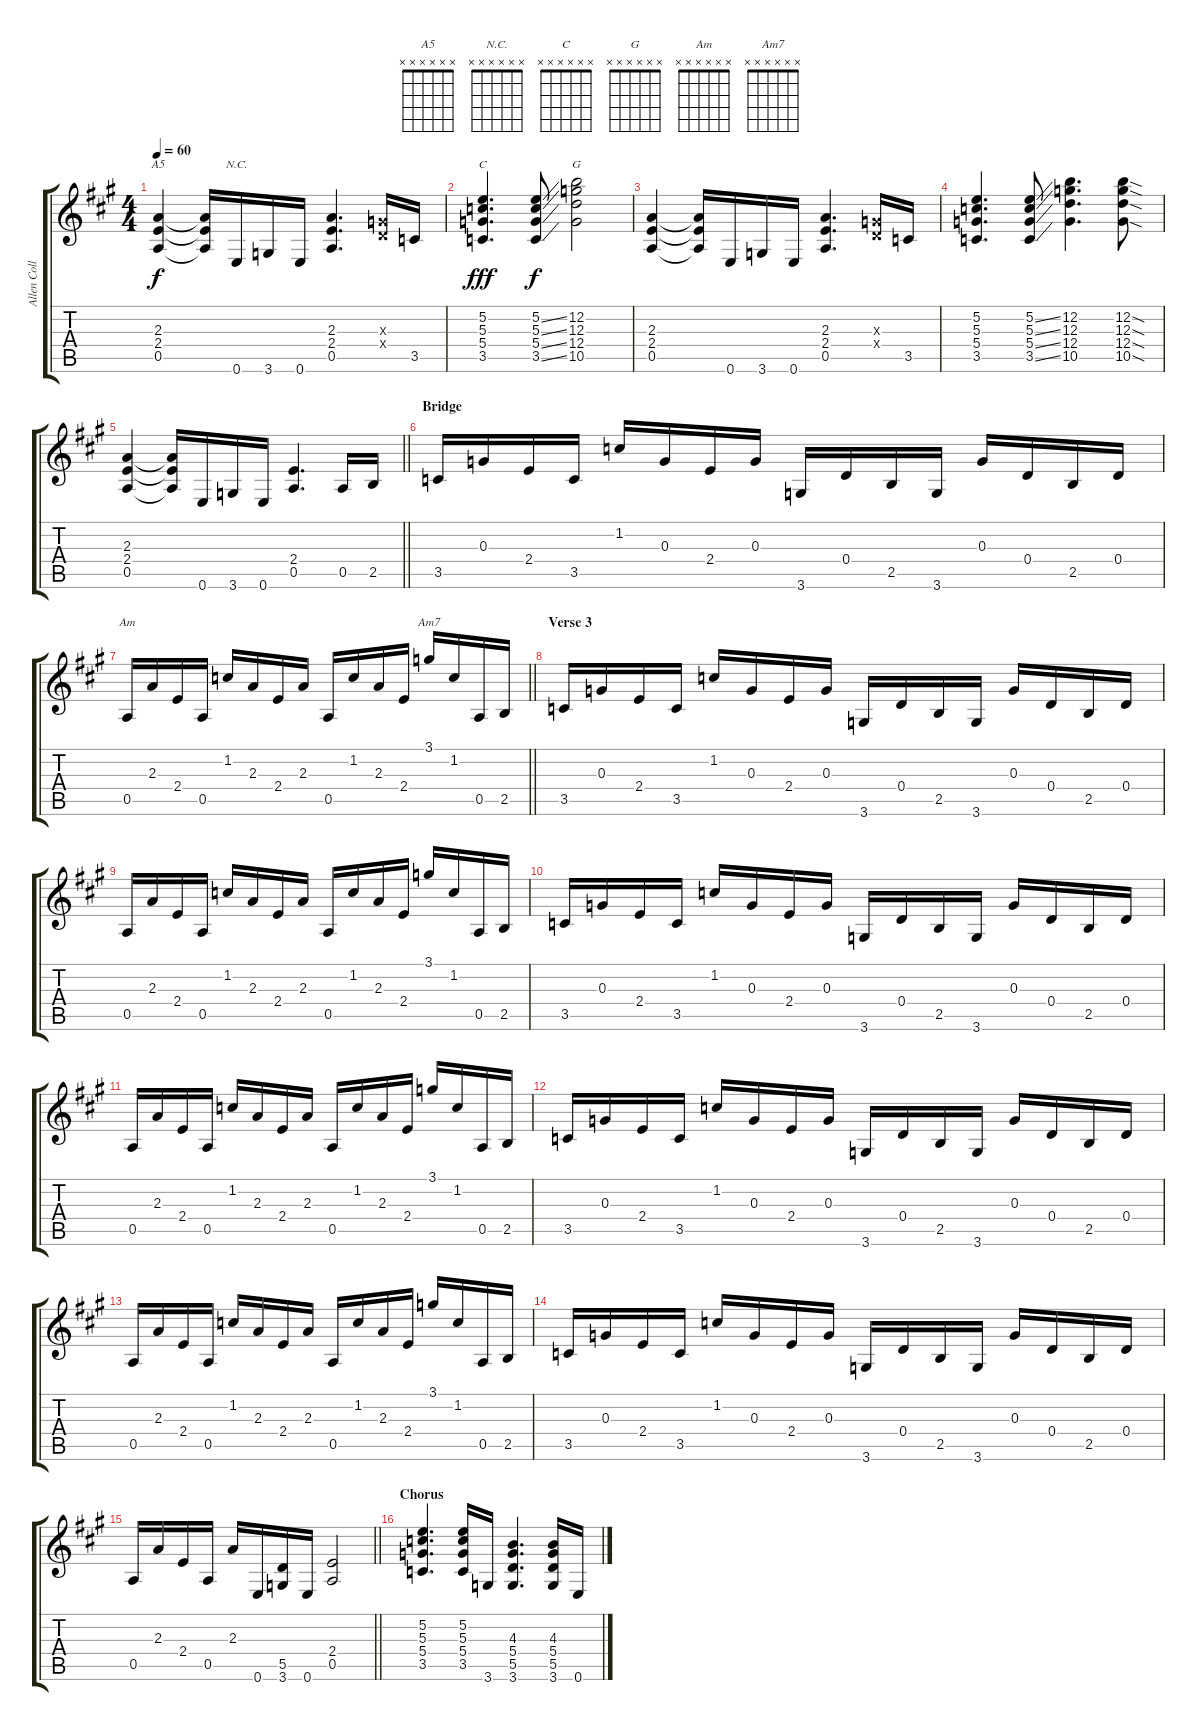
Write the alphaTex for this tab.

\track ("Allen Collins - Lead Guitar" "Allen Coll") {instrument distortionguitar}
\staff {score tabs}
\tuning (E4 B3 G3 D3 A2 E2) {hide}
\chord ("A5" x x x x x x)
\chord ("N.C." x x x x x x)
\chord ("C" x x x x x x)
\chord ("G" x x x x x x)
\chord ("Am" x x x x x x)
\chord ("Am7" x x x x x x)
\ts (4 4)
\tempo 60
\clef g2
\ks f#minor
(2.3 2.4 0.5).4{ch "A5" dy f} (2.3{t} 2.4{t} 0.5{t}).16 0.6.16{ch "N.C."} 3.6.16 0.6.16 (2.3 2.4 0.5).4{d} (0.3{x} 0.4{x}).16 3.5.16 |
(5.2 5.3 5.4 3.5).4{d ch "C" dy fff} (5.2{ss} 5.3{ss} 5.4{ss} 3.5{ss}).8{dy f} (12.2 12.3 12.4 10.5).2{ch "G"} |
(2.3 2.4 0.5).4 (2.3{t} 2.4{t} 0.5{t}).16 0.6.16 3.6.16 0.6.16 (2.3 2.4 0.5).4{d} (0.3{x} 0.4{x}).16 3.5.16 |
(5.2 5.3 5.4 3.5).4{d} (5.2{ss} 5.3{ss} 5.4{ss} 3.5{ss}).8 (12.2 12.3 12.4 10.5).4{d} (12.2{sod} 12.3{sod} 12.4{sod} 10.5{sod}).8 |
\barLineRight lightlight
(2.3 2.4 0.5).4 (2.3{t} 2.4{t} 0.5{t}).16 0.6.16 3.6.16 0.6.16 (2.4 0.5).4{d} 0.5.16 2.5.16 |
\section ("" "Bridge")
3.5.16 0.3.16 2.4.16 3.5.16 1.2.16 0.3.16 2.4.16 0.3.16 3.6.16 0.4.16 2.5.16 3.6.16 0.3.16 0.4.16 2.5.16 0.4.16 |
\barLineRight lightlight
0.5.16{ch "Am"} 2.3.16 2.4.16 0.5.16 1.2.16 2.3.16 2.4.16 2.3.16 0.5.16 1.2.16 2.3.16 2.4.16 3.1.16{ch "Am7"} 1.2.16 0.5.16 2.5.16 |
\section ("" "Verse 3")
3.5.16 0.3.16 2.4.16 3.5.16 1.2.16 0.3.16 2.4.16 0.3.16 3.6.16 0.4.16 2.5.16 3.6.16 0.3.16 0.4.16 2.5.16 0.4.16 |
0.5.16 2.3.16 2.4.16 0.5.16 1.2.16 2.3.16 2.4.16 2.3.16 0.5.16 1.2.16 2.3.16 2.4.16 3.1.16 1.2.16 0.5.16 2.5.16 |
3.5.16 0.3.16 2.4.16 3.5.16 1.2.16 0.3.16 2.4.16 0.3.16 3.6.16 0.4.16 2.5.16 3.6.16 0.3.16 0.4.16 2.5.16 0.4.16 |
0.5.16 2.3.16 2.4.16 0.5.16 1.2.16 2.3.16 2.4.16 2.3.16 0.5.16 1.2.16 2.3.16 2.4.16 3.1.16 1.2.16 0.5.16 2.5.16 |
3.5.16 0.3.16 2.4.16 3.5.16 1.2.16 0.3.16 2.4.16 0.3.16 3.6.16 0.4.16 2.5.16 3.6.16 0.3.16 0.4.16 2.5.16 0.4.16 |
0.5.16 2.3.16 2.4.16 0.5.16 1.2.16 2.3.16 2.4.16 2.3.16 0.5.16 1.2.16 2.3.16 2.4.16 3.1.16 1.2.16 0.5.16 2.5.16 |
3.5.16 0.3.16 2.4.16 3.5.16 1.2.16 0.3.16 2.4.16 0.3.16 3.6.16 0.4.16 2.5.16 3.6.16 0.3.16 0.4.16 2.5.16 0.4.16 |
\barLineRight lightlight
0.5.16 2.3.16 2.4.16 0.5.16 2.3.16 0.6.16 (5.5 3.6).16 0.6.16 (2.4 0.5).2 |
\section ("" "Chorus")
(5.2 5.3 5.4 3.5).4{d} (5.2 5.3 5.4 3.5).16 3.6.16 (4.3 5.4 5.5 3.6).4{d} (4.3 5.4 5.5 3.6).16 0.6.16
